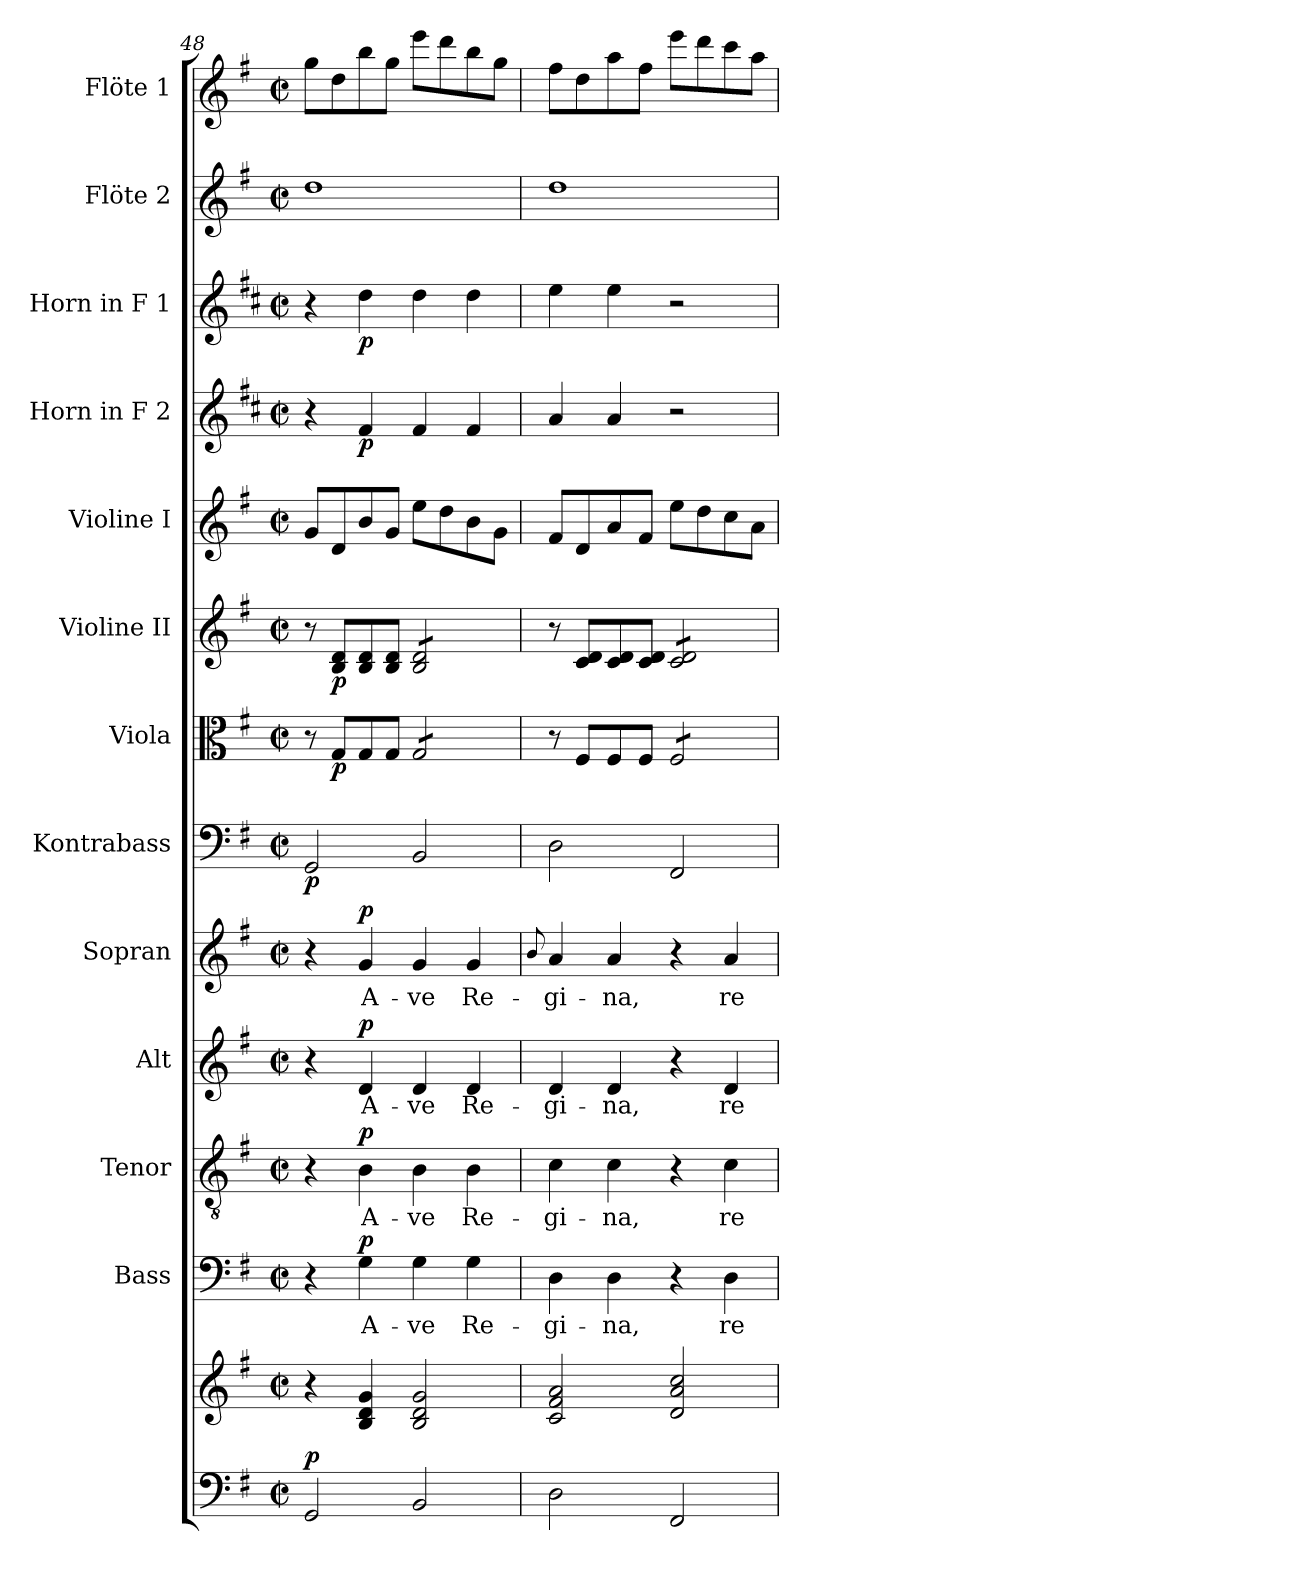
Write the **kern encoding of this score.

**kern	**kern	**dynam	**kern	**text	**dynam	**kern	**text	**dynam	**kern	**text	**dynam	**kern	**text	**dynam	**kern	**dynam	**kern	**dynam	**kern	**dynam	**kern	**kern	**dynam	**kern	**dynam	**kern	**kern
*part13	*part13	*part13	*part12	*part12	*part12	*part11	*part11	*part11	*part10	*part10	*part10	*part9	*part9	*part9	*part8	*part8	*part7	*part7	*part6	*part6	*part5	*part4	*part4	*part3	*part3	*part2	*part1
*staff14	*staff13	*staff13/14	*staff12	*staff12	*staff12	*staff11	*staff11	*staff11	*staff10	*staff10	*staff10	*staff9	*staff9	*staff9	*staff8	*staff8	*staff7	*staff7	*staff6	*staff6	*staff5	*staff4	*staff4	*staff3	*staff3	*staff2	*staff1
*	*	*	*I"Bass	*	*	*I"Tenor	*	*	*I"Alt	*	*	*I"Sopran	*	*	*I"Kontrabass	*	*I"Viola	*	*I"Violine II	*	*I"Violine I	*I"Horn in F 2	*	*I"Horn in F 1	*	*I"Flöte 2	*I"Flöte 1
*	*	*	*I'B.	*	*	*I'T.	*	*	*I'A.	*	*	*I'S.	*	*	*I'Kb.	*	*I'Vla.	*	*I'Vl. II	*	*I'Vl. I	*I'Hrn. F 2	*	*I'Hrn. F 1	*	*I'Fl. 2	*I'Fl. 1
*clefF4	*clefG2	*	*clefF4	*	*	*clefGv2	*	*	*clefG2	*	*	*clefG2	*	*	*clefF4	*	*clefC3	*	*clefG2	*	*clefG2	*clefG2	*	*clefG2	*	*clefG2	*clefG2
*	*	*	*	*	*	*	*	*	*	*	*	*	*	*	*ITrd7c12	*	*	*	*	*	*	*ITrd4c7	*	*ITrd4c7	*	*	*
*k[f#]	*k[f#]	*	*k[f#]	*	*	*k[f#]	*	*	*k[f#]	*	*	*k[f#]	*	*	*k[f#]	*	*k[f#]	*	*k[f#]	*	*k[f#]	*k[f#]	*	*k[f#]	*	*k[f#]	*k[f#]
*G:	*G:	*	*G:	*	*	*G:	*	*	*G:	*	*	*G:	*	*	*G:	*	*G:	*	*G:	*	*G:	*G:	*	*G:	*	*G:	*G:
*M2/2	*M2/2	*	*M2/2	*	*	*M2/2	*	*	*M2/2	*	*	*M2/2	*	*	*M2/2	*	*M2/2	*	*M2/2	*	*M2/2	*M2/2	*	*M2/2	*	*M2/2	*M2/2
*met(c|)	*met(c|)	*	*met(c|)	*	*	*met(c|)	*	*	*met(c|)	*	*	*met(c|)	*	*	*met(c|)	*	*met(c|)	*	*met(c|)	*	*met(c|)	*met(c|)	*	*met(c|)	*	*met(c|)	*met(c|)
=48	=48	=48	=48	=48	=48	=48	=48	=48	=48	=48	=48	=48	=48	=48	=48	=48	=48	=48	=48	=48	=48	=48	=48	=48	=48	=48	=48
!	!	!LO:DY:a=2	!	!	!	!	!	!	!	!	!	!	!	!	!	!LO:DY:b	!	!	!	!	!	!	!	!	!	!	!
2GG/	4r	p	4r	.	.	4r	.	.	4r	.	.	4r	.	.	2GGG/	p	8r	.	8r	.	8g/L	4r	.	4r	.	1dd	8gg\L
!	!	!	!	!	!	!	!	!	!	!	!	!	!	!	!	!	!	!LO:DY:b	!	!LO:DY:b	!	!	!	!	!	!	!
.	.	.	.	.	.	.	.	.	.	.	.	.	.	.	.	.	8G/L	p	8B/ 8d/L	p	8d/	.	.	.	.	.	8dd\
!	!	!	!	!LO:LY:b	!LO:DY:a	!	!LO:LY:b	!LO:DY:a	!	!LO:LY:b	!LO:DY:a	!	!LO:LY:b	!LO:DY:a	!	!	!	!	!	!	!	!	!LO:DY:b	!	!LO:DY:b	!	!
.	4B/ 4d/ 4g/	.	4G\	A-	p	4B\	A-	p	4d/	A-	p	4g/	A-	p	.	.	8G/	.	8B/ 8d/	.	8b/	4B/	p	4g\	p	.	8bb\
.	.	.	.	.	.	.	.	.	.	.	.	.	.	.	.	.	8G/J	.	8B/ 8d/J	.	8g/J	.	.	.	.	.	8gg\J
!	!	!	!	!LO:LY:b	!	!	!LO:LY:b	!	!	!LO:LY:b	!	!	!LO:LY:b	!	!	!	!	!	!	!	!	!	!	!	!	!	!
*	*	*	*	*	*	*	*	*	*	*	*	*	*	*	*	*	*tremolo	*	*	*	*	*	*	*	*	*	*
*	*	*	*	*	*	*	*	*	*	*	*	*	*	*	*	*	*	*	*tremolo	*	*	*	*	*	*	*	*
2BB/	2B/ 2d/ 2g/	.	4G\	-ve	.	4B\	-ve	.	4d/	-ve	.	4g/	-ve	.	2BBB/	.	8G/L	.	8B/ 8d/L	.	8ee\L	4B/	.	4g\	.	.	8eee\L
.	.	.	.	.	.	.	.	.	.	.	.	.	.	.	.	.	8G/	.	8B/ 8d/	.	8dd\	.	.	.	.	.	8ddd\
!	!	!	!	!LO:LY:b	!	!	!LO:LY:b	!	!	!LO:LY:b	!	!	!LO:LY:b	!	!	!	!	!	!	!	!	!	!	!	!	!	!
.	.	.	4G\	Re-	.	4B\	Re-	.	4d/	Re-	.	4g/	Re-	.	.	.	8G/	.	8B/ 8d/	.	8b\	4B/	.	4g\	.	.	8bb\
.	.	.	.	.	.	.	.	.	.	.	.	.	.	.	.	.	8G/J	.	8B/ 8d/J	.	8g\J	.	.	.	.	.	8gg\J
*	*	*	*	*	*	*	*	*	*	*	*	*	*	*	*	*	*	*	*Xtremolo	*	*	*	*	*	*	*	*
*	*	*	*	*	*	*	*	*	*	*	*	*	*	*	*	*	*Xtremolo	*	*	*	*	*	*	*	*	*	*
=49	=49	=49	=49	=49	=49	=49	=49	=49	=49	=49	=49	=49	=49	=49	=49	=49	=49	=49	=49	=49	=49	=49	=49	=49	=49	=49	=49
.	.	.	.	.	.	.	.	.	.	.	.	8qqb/	.	.	.	.	.	.	.	.	.	.	.	.	.	.	.
!	!	!	!	!LO:LY:b	!	!	!LO:LY:b	!	!	!LO:LY:b	!	!	!LO:LY:b	!	!	!	!	!	!	!	!	!	!	!	!	!	!
2D\	2c/ 2f#/ 2a/	.	4D\	-gi-	.	4c\	-gi-	.	4d/	-gi-	.	4a/	-gi-	.	2DD\	.	8r	.	8r	.	8f#/L	4d/	.	4a\	.	1dd	8ff#\L
.	.	.	.	.	.	.	.	.	.	.	.	.	.	.	.	.	8F#/L	.	8c/ 8d/L	.	8d/	.	.	.	.	.	8dd\
!	!	!	!	!LO:LY:b	!	!	!LO:LY:b	!	!	!LO:LY:b	!	!	!LO:LY:b	!	!	!	!	!	!	!	!	!	!	!	!	!	!
.	.	.	4D\	-na,	.	4c\	-na,	.	4d/	-na,	.	4a/	-na,	.	.	.	8F#/	.	8c/ 8d/	.	8a/	4d/	.	4a\	.	.	8aa\
.	.	.	.	.	.	.	.	.	.	.	.	.	.	.	.	.	8F#/J	.	8c/ 8d/J	.	8f#/J	.	.	.	.	.	8ff#\J
*	*	*	*	*	*	*	*	*	*	*	*	*	*	*	*	*	*tremolo	*	*	*	*	*	*	*	*	*	*
*	*	*	*	*	*	*	*	*	*	*	*	*	*	*	*	*	*	*	*tremolo	*	*	*	*	*	*	*	*
2FF#/	2d/ 2a/ 2cc/	.	4r	.	.	4r	.	.	4r	.	.	4r	.	.	2FFF#/	.	8F#/L	.	8c/ 8d/L	.	8ee\L	2r	.	2r	.	.	8eee\L
.	.	.	.	.	.	.	.	.	.	.	.	.	.	.	.	.	8F#/	.	8c/ 8d/	.	8dd\	.	.	.	.	.	8ddd\
!	!	!	!	!LO:LY:b	!	!	!LO:LY:b	!	!	!LO:LY:b	!	!	!LO:LY:b	!	!	!	!	!	!	!	!	!	!	!	!	!	!
.	.	.	4D\	re-	.	4c\	re-	.	4d/	re-	.	4a/	re-	.	.	.	8F#/	.	8c/ 8d/	.	8cc\	.	.	.	.	.	8ccc\
.	.	.	.	.	.	.	.	.	.	.	.	.	.	.	.	.	8F#/J	.	8c/ 8d/J	.	8a\J	.	.	.	.	.	8aa\J
*	*	*	*	*	*	*	*	*	*	*	*	*	*	*	*	*	*	*	*Xtremolo	*	*	*	*	*	*	*	*
*	*	*	*	*	*	*	*	*	*	*	*	*	*	*	*	*	*Xtremolo	*	*	*	*	*	*	*	*	*	*
=	=	=	=	=	=	=	=	=	=	=	=	=	=	=	=	=	=	=	=	=	=	=	=	=	=	=	=
*-	*-	*-	*-	*-	*-	*-	*-	*-	*-	*-	*-	*-	*-	*-	*-	*-	*-	*-	*-	*-	*-	*-	*-	*-	*-	*-	*-
